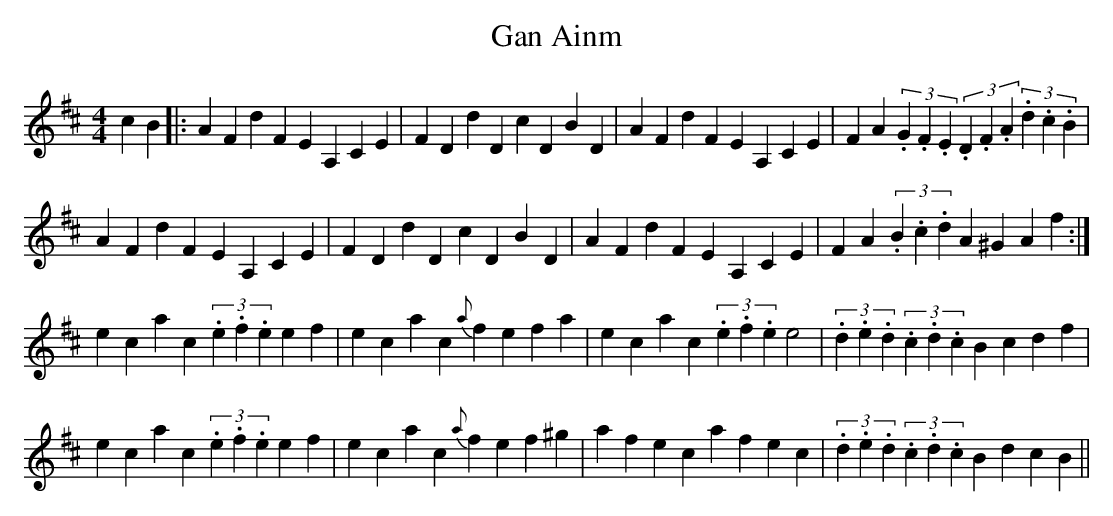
X:1
T:Gan Ainm
M:4/4
L:1/4
K:D
cB|:AF dF EA, CE|FD dD cD BD|\
AF dF EA, CE|FA (3.G.F.E (3.D.F.A (3.d.c.B|!
AF dF EA, CE|FD dD cD BD|\
AF dF EA, CE|FA (3.B.c.d A^G Af:|!
ec ac (3.e.f.e ef|ec ac {a}fe fa|\
ec ac (3.e.f.e e2|(3.d.e.d (3.c.d.c Bc df|!
ec ac (3.e.f.e ef|ec ac {a}fe f^g|\
af ec af ec|(3.d.e.d  (3.c.d.c Bd cB||!
